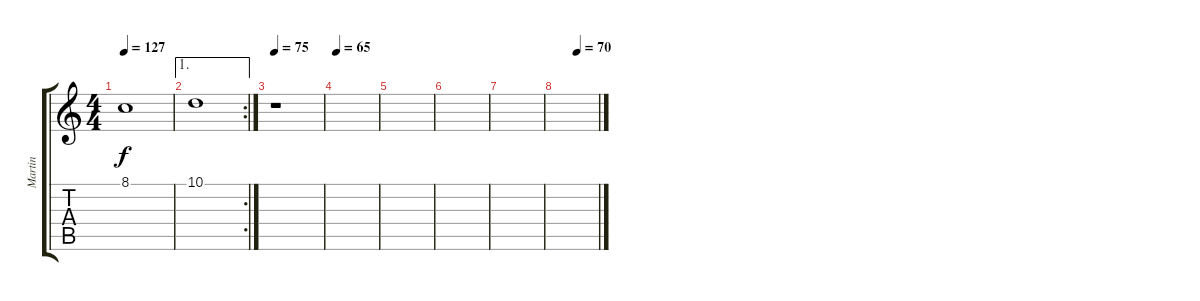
\track ("Martin" "Martin") {instrument stringensemble1}
\staff {score tabs}
\tuning (E4 B3 G3 D3 A2 E2) {hide}
\ts (4 4)
\tempo 127
\clef g2
\ks c
8.1.1{dy f} |
\ae 1
\rc 2
10.1.1 |
\tempo 75
r.1 |
\tempo 65
|
|
|
|
\tempo (70 0.5)
